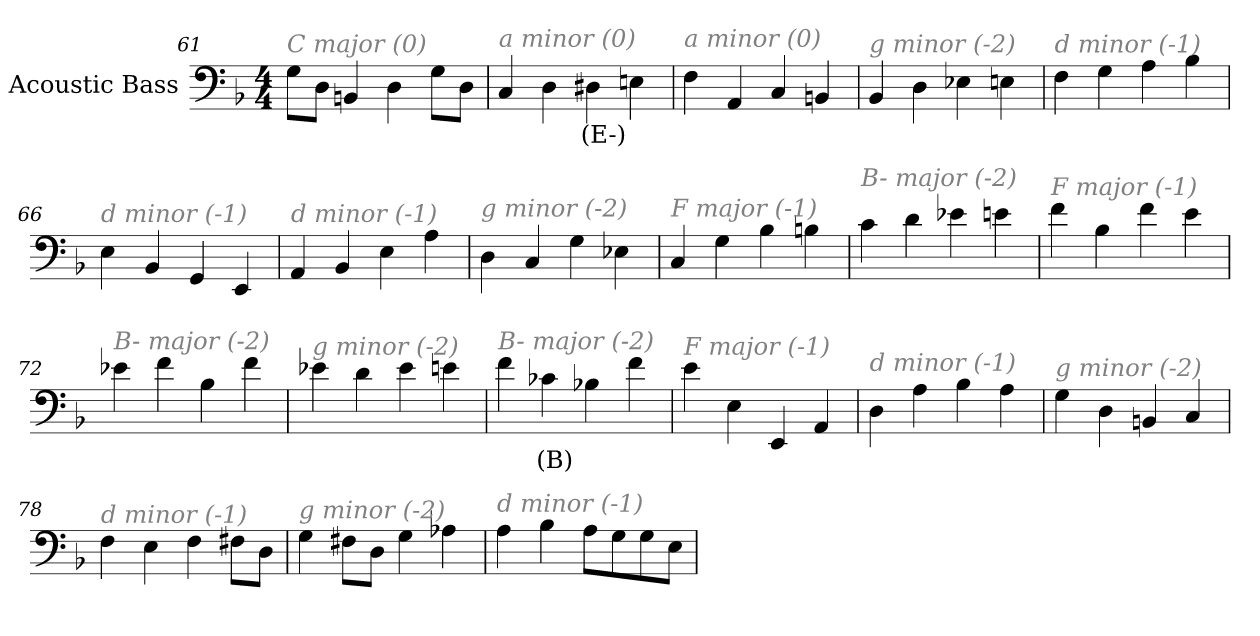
**kern	**text
*part1	*part1
*staff1	*staff1
*I"Acoustic Bass	*
*clefF4	*
*ITrd7c12	*
*k[b-]	*
*F:	*
*M4/4	*
=61	=61
!LO:TX:i:color=#808080:t=C major (0)	!
8GGL	.
8DDJ	.
4BBBn	.
4DD	.
8GGL	.
8DDJ	.
=62	=62
!LO:TX:i:color=#808080:t=a minor (0)	!
4CC	.
4DD	.
4DD#Xi	(E-)
4EEn	.
=63	=63
!LO:TX:i:color=#808080:t=a minor (0)	!
4FF	.
4AAA	.
4CC	.
4BBBn	.
=64	=64
!LO:TX:i:color=#808080:t=g minor (-2)	!
4BBB-	.
4DD	.
4EE-X	.
4EEn	.
=65	=65
!LO:TX:i:color=#808080:t=d minor (-1)	!
4FF	.
4GG	.
4AA	.
4BB-	.
=66	=66
!LO:TX:i:color=#808080:t=d minor (-1)	!
4EE	.
4BBB-	.
4GGG	.
4EEE	.
=67	=67
!LO:TX:i:color=#808080:t=d minor (-1)	!
4AAA	.
4BBB-	.
4EE	.
4AA	.
=68	=68
!LO:TX:i:color=#808080:t=g minor (-2)	!
4DD	.
4CC	.
4GG	.
4EE-X	.
=69	=69
!LO:TX:i:color=#808080:t=F major (-1)	!
4CC	.
4GG	.
4BB-	.
4BBn	.
=70	=70
!LO:TX:i:color=#808080:t=B- major (-2)	!
4C	.
4D	.
4E-X	.
4En	.
=71	=71
!LO:TX:i:color=#808080:t=F major (-1)	!
4F	.
4BB-	.
4F	.
4E	.
=72	=72
!LO:TX:i:color=#808080:t=B- major (-2)	!
4E-X	.
4F	.
4BB-	.
4F	.
=73	=73
!LO:TX:i:color=#808080:t=g minor (-2)	!
4E-X	.
4D	.
4E-	.
4En	.
=74	=74
!LO:TX:i:color=#808080:t=B- major (-2)	!
4F	.
4C-Xi	(B)
4BB-X	.
4F	.
=75	=75
!LO:TX:i:color=#808080:t=F major (-1)	!
4E	.
4EE	.
4EEE	.
4AAA	.
=76	=76
!LO:TX:i:color=#808080:t=d minor (-1)	!
4DD	.
4AA	.
4BB-	.
4AA	.
=77	=77
!LO:TX:i:color=#808080:t=g minor (-2)	!
4GG	.
4DD	.
4BBBn	.
4CC	.
=78	=78
!LO:TX:i:color=#808080:t=d minor (-1)	!
4FF	.
4EE	.
4FF	.
8FF#XL	.
8DDJ	.
=79	=79
!LO:TX:i:color=#808080:t=g minor (-2)	!
4GG	.
8FF#XL	.
8DDJ	.
4GG	.
4AA-X	.
=80	=80
!LO:TX:i:color=#808080:t=d minor (-1)	!
4AA	.
4BB-	.
8AAL	.
8GG	.
8GG	.
8EEJ	.
=	=
*-	*-
